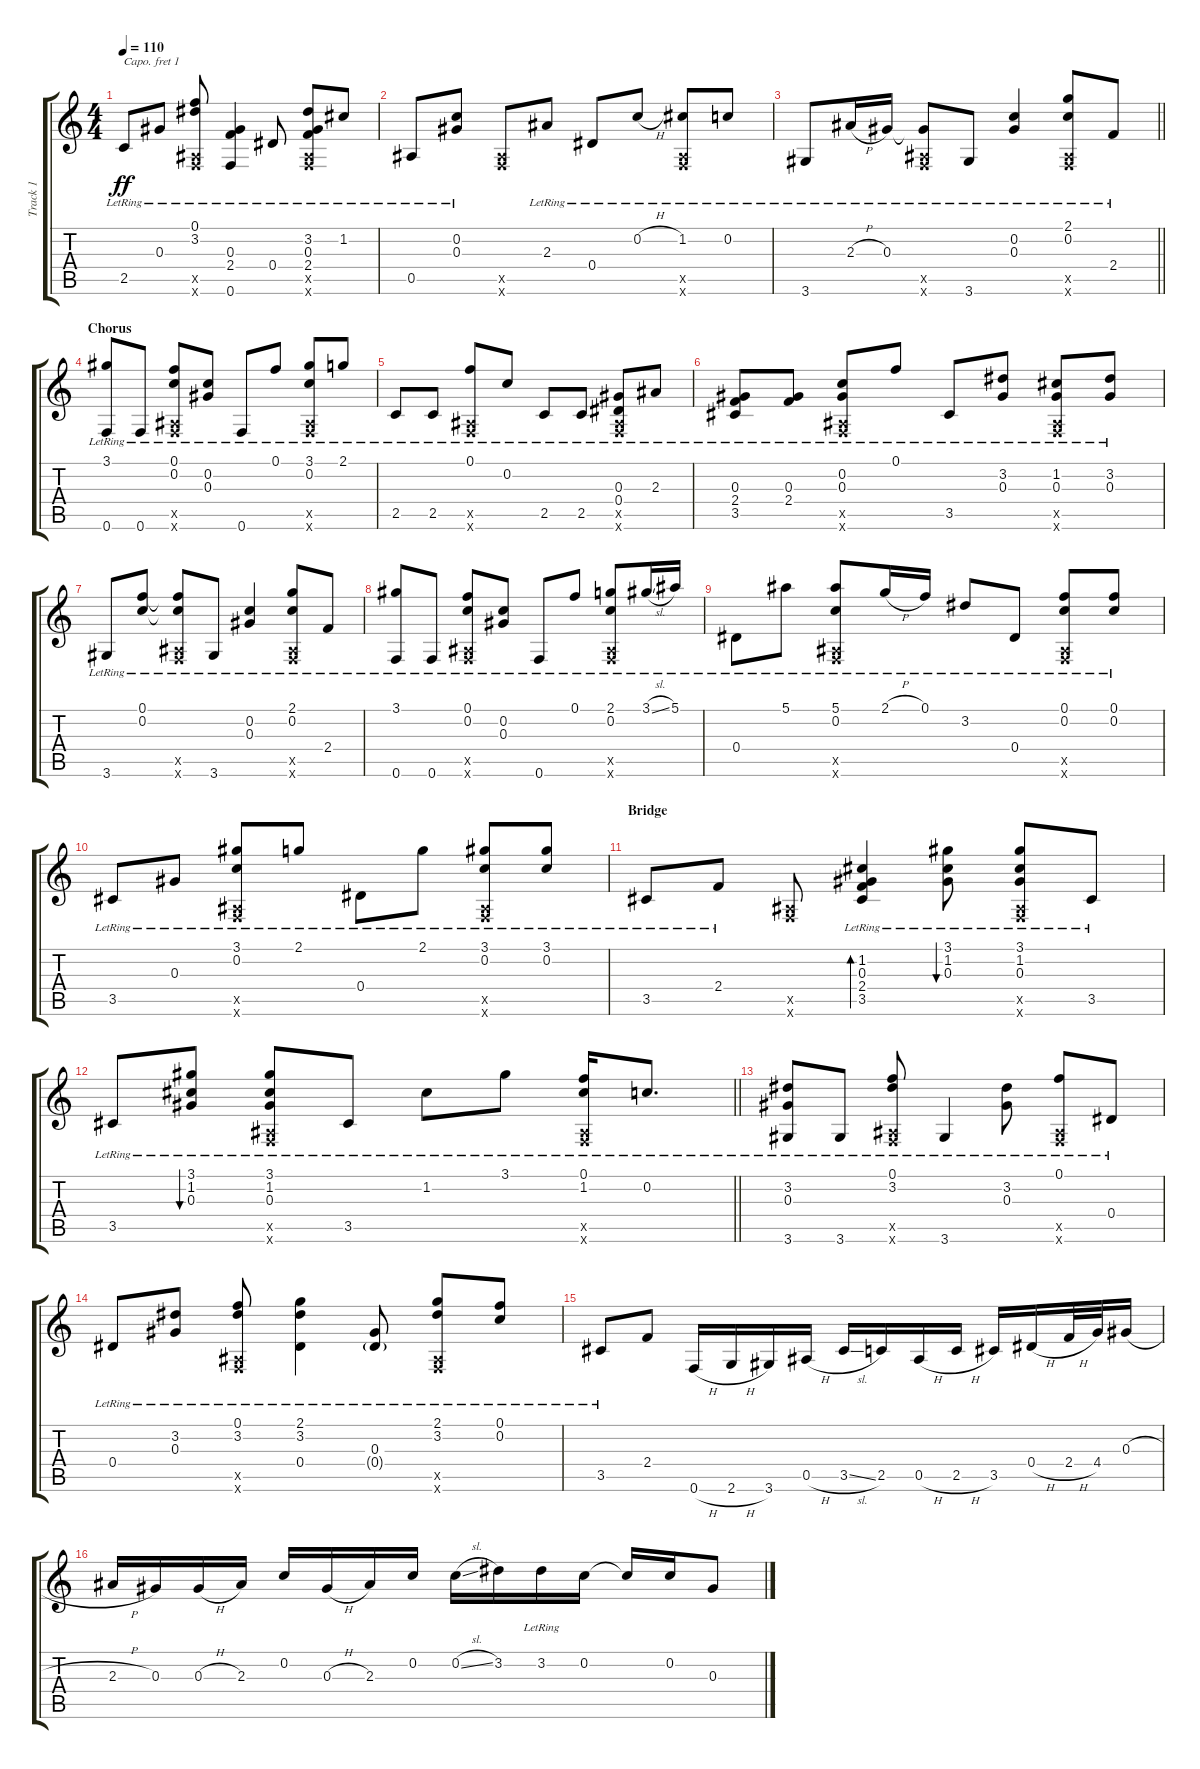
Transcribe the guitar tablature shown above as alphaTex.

\track ("Track 1" "Track 1") {instrument acousticguitarsteel}
\staff {score tabs}
\capo 1
\tuning (E4 B3 G3 D3 A2 E2) {hide}
\ts (4 4)
\tempo 110
\clef g2
\ks c
2.5{lr}.8{dy ff} 0.3{lr}.8 (0.1{lr} 3.2{lr} 0.5{x} 0.6{x}).8 (0.3{lr} 2.4{lr} 0.6{lr}).4 0.4{lr}.8 (3.2{lr} 0.3{lr} 2.4{lr} 0.5{x} 0.6{x}).8 1.2{lr}.8 |
0.5{lr}.8 (0.2{lr} 0.3{lr}).8 (0.5{x} 0.6{x}).8 2.3{lr}.8 0.4{lr}.8 0.2{h lr}.8 (1.2{lr} 0.5{x} 0.6{x}).8 0.2{lr}.8 |
\barLineRight lightlight
3.6{lr}.8 2.3{h lr}.16 0.3{lr}.16 (0.3{lr t} 0.5{x} 0.6{x}).8 3.6{lr}.8 (0.2{lr} 0.3{lr}).4 (2.1{lr} 0.2{lr} 0.5{x} 0.6{x}).8 2.4{lr}.8 |
\section ("" "Chorus")
(3.1{lr} 0.6{lr}).8 0.6{lr}.8 (0.1 0.2{lr} 0.5{x} 0.6{x}).8 (0.2{lr} 0.3{lr}).8 0.6{lr}.8 0.1{lr}.8 (3.1{lr} 0.2{lr} 0.5{x} 0.6{x}).8 2.1{lr}.8 |
2.5{lr}.8 2.5{lr}.8 (0.1{lr} 0.5{x} 0.6{x}).8 0.2{lr}.8 2.5{lr}.8 2.5{lr}.8 (0.3{lr} 0.4{lr} 0.5{x} 0.6{x}).8 2.3{lr}.8 |
(0.3{lr} 2.4{lr} 3.5).8 (0.3{lr} 2.4{lr}).8 (0.2{lr} 0.3{lr} 0.5{x} 0.6{x}).8 0.1{lr}.8 3.5{lr}.8 (3.2{lr} 0.3{lr}).8 (1.2{lr} 0.3{lr} 0.5{x} 0.6{x}).8 (3.2{lr} 0.3{lr}).8 |
3.6{lr}.8 (0.1{lr} 0.2{lr}).8 (0.1{lr t} 0.2{lr t} 0.5{x} 0.6{x}).8 3.6{lr}.8 (0.2{lr} 0.3{lr}).4 (2.1{lr} 0.2{lr} 0.5{x} 0.6{x}).8 2.4{lr}.8 |
(3.1{lr} 0.6{lr}).8 0.6{lr}.8 (0.1 0.2{lr} 0.5{x} 0.6{x}).8 (0.2{lr} 0.3{lr}).8 0.6{lr}.8 0.1{lr}.8 (2.1{lr} 0.2{lr} 0.5{x} 0.6{x}).8 3.1{sl lr}.16 5.1{lr}.16 |
0.4{lr}.8 5.1{lr}.8 (5.1{lr} 0.2 0.5{x} 0.6{x}).8 2.1{h lr}.16 0.1{lr}.16 3.2{lr}.8 0.4{lr}.8 (0.1{lr} 0.2{lr} 0.5{x} 0.6{x}).8 (0.1{lr} 0.2{lr}).8 |
3.5{lr}.8 0.3{lr}.8 (3.1{lr} 0.2{lr} 0.5{x} 0.6{x}).8 2.1{lr}.8 0.4{lr}.8 2.1{lr}.8 (3.1{lr} 0.2{lr} 0.5{x} 0.6{x}).8 (3.1{lr} 0.2{lr}).8 |
\section ("" "Bridge")
3.5{lr}.8 2.4{lr}.8 (0.5{x} 0.6{x}).8 (1.2 0.3 2.4 3.5{lr}).4{bd 30} (3.1 1.2 0.3{lr}).8{bu 30} (3.1 1.2{lr} 0.3{lr} 0.5{x} 0.6{x}).8 3.5{lr}.8 |
\barLineRight lightlight
3.5{lr}.8 (3.1 1.2 0.3{lr}).8{bu 30} (3.1 1.2{lr} 0.3{lr} 0.5{x} 0.6{x}).8 3.5{lr}.8 1.2{lr}.8 3.1{lr}.8 (0.1{lr} 1.2 0.5{x} 0.6{x}).16 0.2{lr}.8{d} |
(3.2{lr} 0.3{lr} 3.6{lr}).8 3.6{lr}.8 (0.1{lr} 3.2{lr} 0.5{x} 0.6{x}).8 3.6{lr}.4 (3.2{lr} 0.3).8 (0.1{lr} 0.5{x} 0.6{x}).8 0.4{lr}.8 |
0.4{lr}.8 (3.2{lr} 0.3{lr}).8 (0.1{lr} 3.2{lr} 0.5{x} 0.6{x}).8 (2.1{lr} 3.2 0.4).4 (0.3{lr} 0.4{g lr}).8 (2.1{lr} 3.2{lr} 0.5{x} 0.6{x}).8 (0.1{lr} 0.2{lr}).8 |
3.5{lr}.8 2.4.8 0.6{h}.16 2.6{h}.16 3.6.16 0.5{h}.16 3.5{sl}.16 2.5.16 0.5{h}.16 2.5{h}.16 3.5.16 0.4{h}.16 2.4{h}.32 4.4.32 0.3{h}.16 |
2.3{h}.16 0.3.16 0.3{h}.16 2.3.16 0.2.16 0.3{h}.16 2.3.16 0.2.16 0.2{sl}.16 3.2.16 3.2{lr}.16 0.2.16 0.2{t}.16 0.2.16 0.3.8
